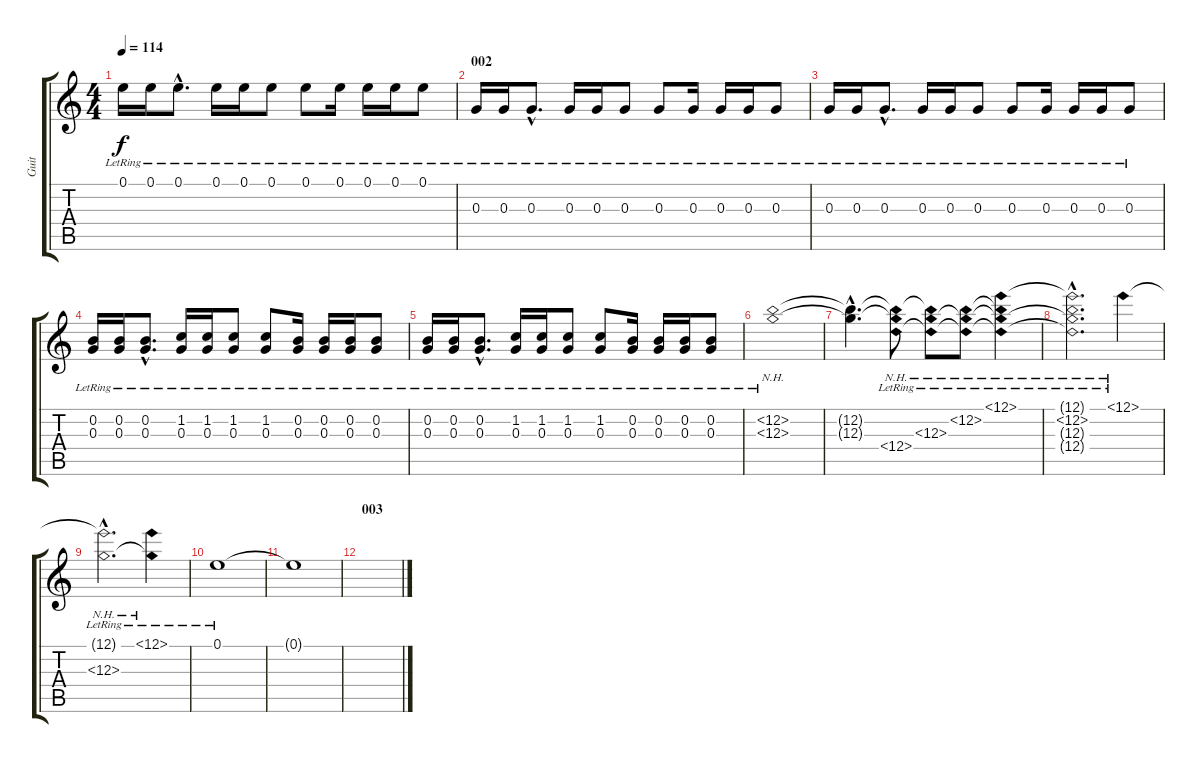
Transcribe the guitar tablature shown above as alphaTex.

\track ("Guit" "Guit") {instrument acousticguitarsteel}
\staff {score tabs}
\tuning (E4 B3 G3 D3 A2 E2) {hide}
\ts (4 4)
\tempo 114
\clef g2
\ks c
0.1{lr}.16{dy f} 0.1{lr}.16 0.1{hac lr}.8{d} 0.1{lr}.16 0.1{lr}.16 0.1{lr}.8 0.1{lr}.8 0.1{lr}.16 0.1{lr}.16 0.1{lr}.16 0.1{lr}.8 |
\section ("" "002")
0.3{lr}.16 0.3{lr}.16 0.3{hac lr}.8{d} 0.3{lr}.16 0.3{lr}.16 0.3{lr}.8 0.3{lr}.8 0.3{lr}.16 0.3{lr}.16 0.3{lr}.16 0.3{lr}.8 |
0.3{lr}.16 0.3{lr}.16 0.3{hac lr}.8{d} 0.3{lr}.16 0.3{lr}.16 0.3{lr}.8 0.3{lr}.8 0.3{lr}.16 0.3{lr}.16 0.3{lr}.16 0.3{lr}.8 |
(0.2{lr} 0.3{lr}).16 (0.2{lr} 0.3{lr}).16 (0.2{hac lr} 0.3{hac lr}).8{d} (1.2{lr} 0.3{lr}).16 (1.2{lr} 0.3{lr}).16 (1.2{lr} 0.3{lr}).8 (1.2{lr} 0.3{lr}).8 (0.2{lr} 0.3{lr}).16 (0.2{lr} 0.3{lr}).16 (0.2{lr} 0.3{lr}).16 (0.2{lr} 0.3{lr}).8 |
(0.2{lr} 0.3{lr}).16 (0.2{lr} 0.3{lr}).16 (0.2{hac lr} 0.3{hac lr}).8{d} (1.2{lr} 0.3{lr}).16 (1.2{lr} 0.3{lr}).16 (1.2{lr} 0.3{lr}).8 (1.2{lr} 0.3{lr}).8 (0.2{lr} 0.3{lr}).16 (0.2{lr} 0.3{lr}).16 (0.2{lr} 0.3{lr}).16 (0.2{lr} 0.3{lr}).8 |
(12.2{nh lr} 12.3{nh lr}).1 |
(12.2{hac t} 12.3{hac t}).4{d} (12.2{nh t} 12.3{nh t} 12.4{nh lr}).8 (12.2{nh t} 12.3{nh lr} 12.4{nh t}).8 (12.2{nh lr} 12.3{nh t} 12.4{nh t}).8 (12.1{nh lr} 12.2{nh t} 12.3{nh t} 12.4{nh t}).4 |
(12.1{nh hac t} 12.2{nh hac lr} 12.3{nh hac t} 12.4{nh hac t}).2{d} 12.1{nh lr}.4 |
(12.1{nh hac t} 12.3{nh hac lr}).2{d} (12.1{nh lr} 12.3{nh t}).4 |
0.1{lr}.1 |
0.1{t}.1 |
\section ("" "003")
